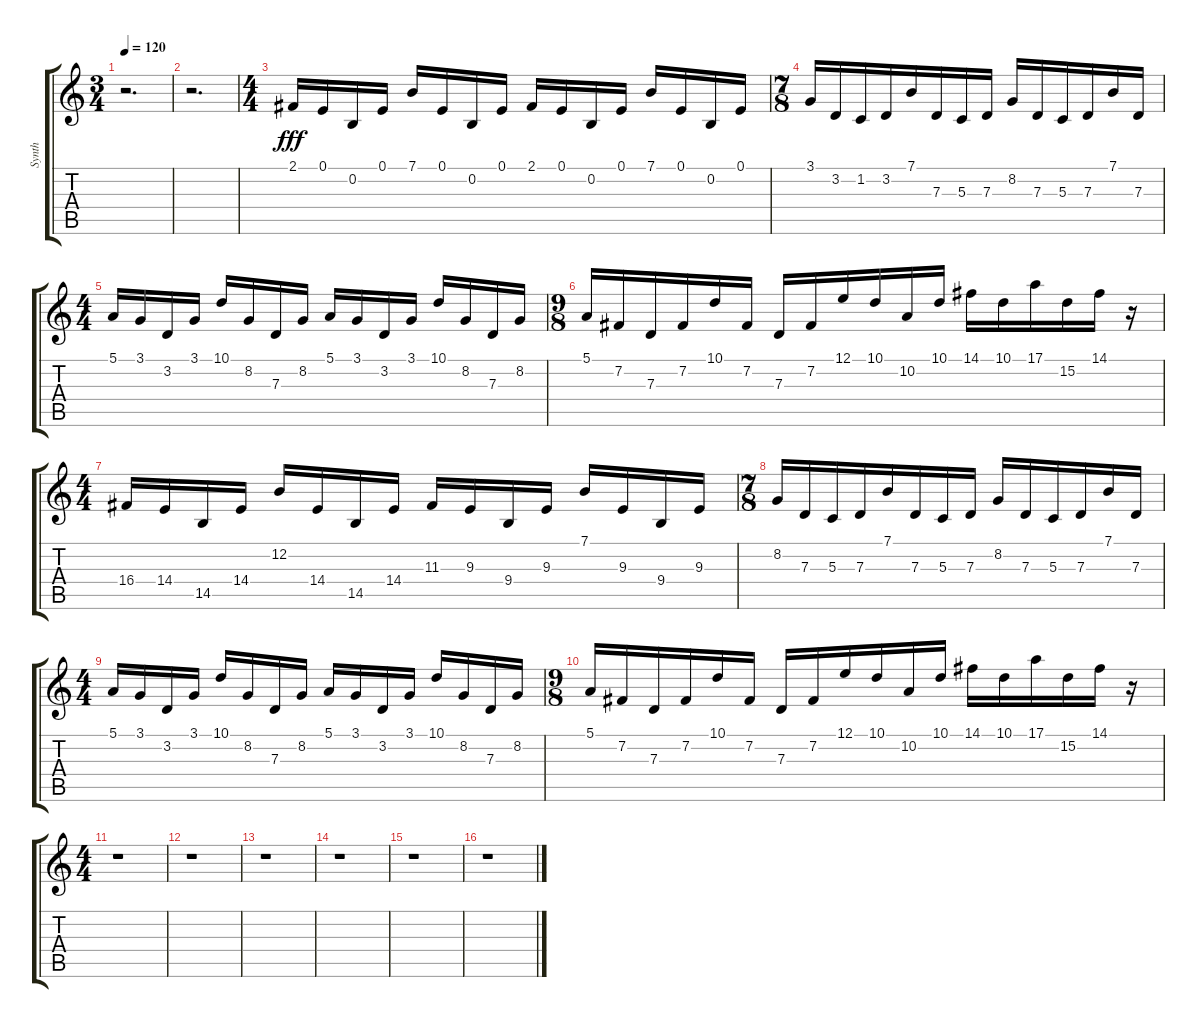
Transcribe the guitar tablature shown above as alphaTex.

\track ("Synth" "Synth") {instrument clavinet}
\staff {score tabs}
\tuning (E4 B3 G3 D3 A2 E2) {hide}
\ts (3 4)
\tempo 120
\clef g2
\ks c
r.2{d dy fff} |
r.2{d} |
\ts (4 4)
2.1.16 0.1.16 0.2.16 0.1.16 7.1.16 0.1.16 0.2.16 0.1.16 2.1.16 0.1.16 0.2.16 0.1.16 7.1.16 0.1.16 0.2.16 0.1.16 |
\ts (7 8)
3.1.16 3.2.16 1.2.16 3.2.16 7.1.16 7.3.16 5.3.16 7.3.16 8.2.16 7.3.16 5.3.16 7.3.16 7.1.16 7.3.16 |
\ts (4 4)
5.1.16 3.1.16 3.2.16 3.1.16 10.1.16 8.2.16 7.3.16 8.2.16 5.1.16 3.1.16 3.2.16 3.1.16 10.1.16 8.2.16 7.3.16 8.2.16 |
\ts (9 8)
5.1.16 7.2.16 7.3.16 7.2.16 10.1.16 7.2.16 7.3.16 7.2.16 12.1.16 10.1.16 10.2.16 10.1.16 14.1.16 10.1.16 17.1.16 15.2.16 14.1.16 r.16 |
\ts (4 4)
16.4.16 14.4.16 14.5.16 14.4.16 12.2.16 14.4.16 14.5.16 14.4.16 11.3.16 9.3.16 9.4.16 9.3.16 7.1.16 9.3.16 9.4.16 9.3.16 |
\ts (7 8)
8.2.16 7.3.16 5.3.16 7.3.16 7.1.16 7.3.16 5.3.16 7.3.16 8.2.16 7.3.16 5.3.16 7.3.16 7.1.16 7.3.16 |
\ts (4 4)
5.1.16 3.1.16 3.2.16 3.1.16 10.1.16 8.2.16 7.3.16 8.2.16 5.1.16 3.1.16 3.2.16 3.1.16 10.1.16 8.2.16 7.3.16 8.2.16 |
\ts (9 8)
5.1.16 7.2.16 7.3.16 7.2.16 10.1.16 7.2.16 7.3.16 7.2.16 12.1.16 10.1.16 10.2.16 10.1.16 14.1.16 10.1.16 17.1.16 15.2.16 14.1.16 r.16 |
\ts (4 4)
r.1 |
r.1 |
r.1 |
r.1 |
r.1 |
r.1
